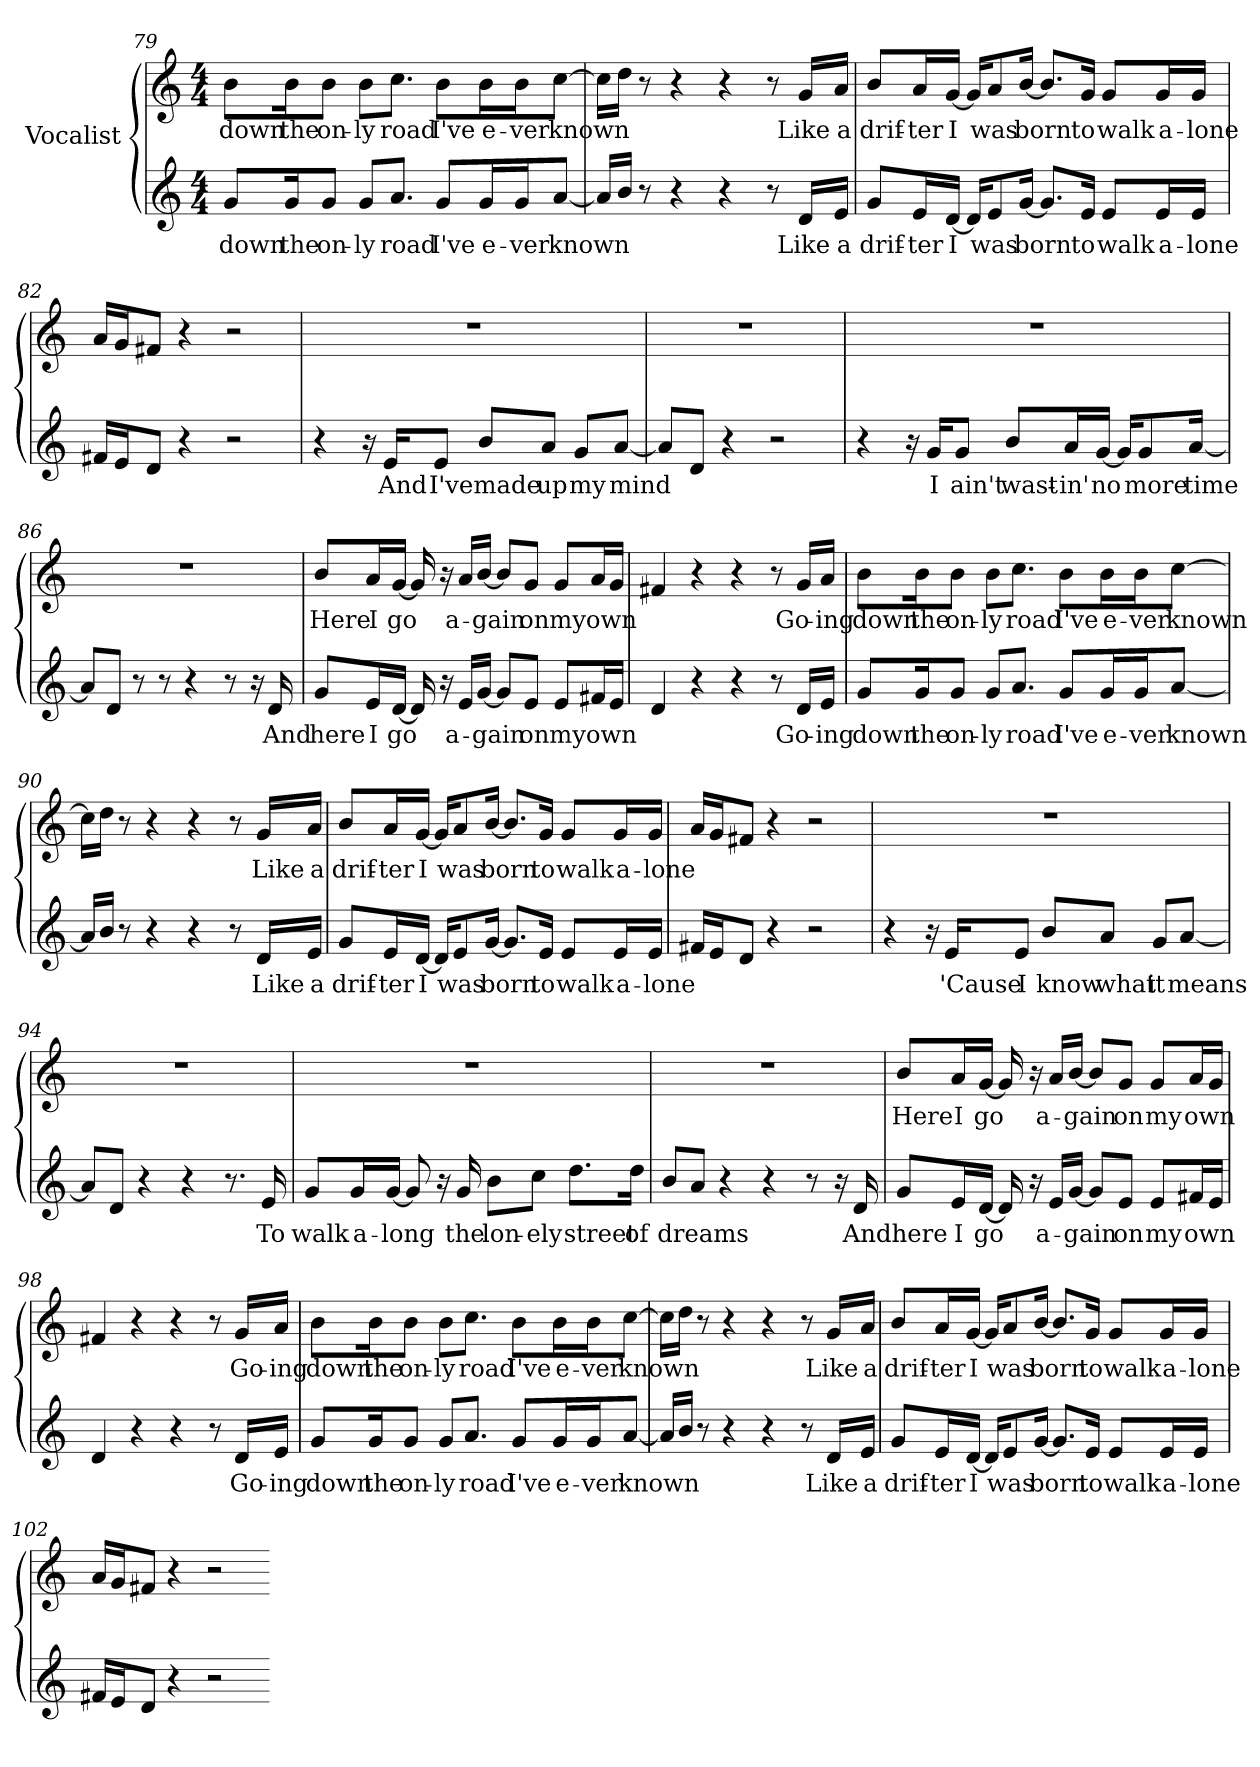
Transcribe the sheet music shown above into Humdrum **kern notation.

**kern	**text	**kern	**text
*part1	*part1	*part1	*part1
*staff2	*staff2	*staff1	*staff1
*I"Vocalist	*	*	*
*clefG2	*	*clefG2	*
*M4/4	*	*M4/4	*
=79	=79	=79	=79
8g/L	down	8b\L	down
16g/K	the	16b\K	the
8g/J	on-	8b\J	on-
8g/L	-ly	8b\L	-ly
8.a/J	road	8.cc\J	road
8g/L	I've	8b\L	I've
16g/L	e-	16b\L	e-
16g/J	-ver	16b\J	-ver
[8a/J	known	[8cc\J	known
=80	=80	=80	=80
16a/LL]	_	16cc\LL]	_
16b/JJ	_	16dd\JJ	_
8r	.	8r	.
4r	.	4r	.
4r	.	4r	.
8r	.	8r	.
16d/LL	Like	16g/LL	Like
16e/JJ	a	16a/JJ	a
=81	=81	=81	=81
8g/L	drif-	8b/L	drif-
16e/L	-ter	16a/L	-ter
[16d/JJ	I	[16g/JJ	I
16d/KL]	_	16g/KL]	_
8e/	was	8a/	was
[16g/Jk	born	[16b/Jk	born
8.g/L]	_	8.b/L]	_
16e/Jk	to	16g/Jk	to
8e/L	walk	8g/L	walk
16e/L	a-	16g/L	a-
16e/JJ	-lone	16g/JJ	-lone
=82	=82	=82	=82
16f#X/LL	_	16a/LL	_
16e/J	_	16g/J	_
8d/J	_	8f#X/J	_
4r	.	4r	.
2r	.	2r	.
=83	=83	=83	=83
4r	.	1r	.
16r	.	.	.
16e/KL	And	.	.
8e/J	I've	.	.
8b/L	made	.	.
8a/J	up	.	.
8g/L	my	.	.
[8a/J	mind	.	.
=84	=84	=84	=84
8a/L]	_	1r	.
8d/J	_	.	.
4r	.	.	.
2r	.	.	.
=85	=85	=85	=85
4r	.	1r	.
16r	.	.	.
16g/KL	I	.	.
8g/J	ain't	.	.
8b/L	wast-	.	.
16a/L	-in'	.	.
[16g/JJ	no	.	.
16g/KL]	_	.	.
8g/	more	.	.
[16a/Jk	time	.	.
=86	=86	=86	=86
8a/L]	_	1r	.
8d/J	_	.	.
8r	.	.	.
8r	.	.	.
4r	.	.	.
8r	.	.	.
16r	.	.	.
16d	And	.	.
=87	=87	=87	=87
8g/L	here	8b/L	Here
16e/L	I	16a/L	I
[16d/JJ	go	[16g/JJ	go
16d]	_	16g]	_
16r	.	16r	.
16e/LL	a-	16a/LL	a-
[16g/JJ	-gain	[16b/JJ	-gain
8g/L]	_	8b/L]	_
8e/J	on	8g/J	on
8e/L	my	8g/L	my
16f#X/L	own	16a/L	own
16e/JJ	_	16g/JJ	_
=88	=88	=88	=88
4d	_	4f#X	_
4r	.	4r	.
4r	.	4r	.
8r	.	8r	.
16d/LL	Go-	16g/LL	Go-
16e/JJ	-ing	16a/JJ	-ing
=89	=89	=89	=89
8g/L	down	8b\L	down
16g/K	the	16b\K	the
8g/J	on-	8b\J	on-
8g/L	-ly	8b\L	-ly
8.a/J	road	8.cc\J	road
8g/L	I've	8b\L	I've
16g/L	e-	16b\L	e-
16g/J	-ver	16b\J	-ver
[8a/J	known	[8cc\J	known
=90	=90	=90	=90
16a/LL]	_	16cc\LL]	_
16b/JJ	_	16dd\JJ	_
8r	.	8r	.
4r	.	4r	.
4r	.	4r	.
8r	.	8r	.
16d/LL	Like	16g/LL	Like
16e/JJ	a	16a/JJ	a
=91	=91	=91	=91
8g/L	drif-	8b/L	drif-
16e/L	-ter	16a/L	-ter
[16d/JJ	I	[16g/JJ	I
16d/KL]	_	16g/KL]	_
8e/	was	8a/	was
[16g/Jk	born	[16b/Jk	born
8.g/L]	_	8.b/L]	_
16e/Jk	to	16g/Jk	to
8e/L	walk	8g/L	walk
16e/L	a-	16g/L	a-
16e/JJ	-lone	16g/JJ	-lone
=92	=92	=92	=92
16f#X/LL	_	16a/LL	_
16e/J	_	16g/J	_
8d/J	_	8f#X/J	_
4r	.	4r	.
2r	.	2r	.
=93	=93	=93	=93
4r	.	1r	.
16r	.	.	.
16e/KL	'Cause	.	.
8e/J	I	.	.
8b/L	know	.	.
8a/J	what	.	.
8g/L	it	.	.
[8a/J	means	.	.
=94	=94	=94	=94
8a/L]	_	1r	.
8d/J	_	.	.
4r	.	.	.
4r	.	.	.
8.r	.	.	.
16e	To	.	.
=95	=95	=95	=95
8g/L	walk	1r	.
16g/L	a-	.	.
[16g/JJ	-long	.	.
8g]	_	.	.
16r	.	.	.
16g	the	.	.
8b\L	lon-	.	.
8cc\J	-ely	.	.
8.dd\L	street	.	.
16dd\Jk	of	.	.
=96	=96	=96	=96
8b/L	dreams	1r	.
8a/J	_	.	.
4r	.	.	.
4r	.	.	.
8r	.	.	.
16r	.	.	.
16d	And	.	.
=97	=97	=97	=97
8g/L	here	8b/L	Here
16e/L	I	16a/L	I
[16d/JJ	go	[16g/JJ	go
16d]	_	16g]	_
16r	.	16r	.
16e/LL	a-	16a/LL	a-
[16g/JJ	-gain	[16b/JJ	-gain
8g/L]	_	8b/L]	_
8e/J	on	8g/J	on
8e/L	my	8g/L	my
16f#X/L	own	16a/L	own
16e/JJ	_	16g/JJ	_
=98	=98	=98	=98
4d	_	4f#X	_
4r	.	4r	.
4r	.	4r	.
8r	.	8r	.
16d/LL	Go-	16g/LL	Go-
16e/JJ	-ing	16a/JJ	-ing
=99	=99	=99	=99
8g/L	down	8b\L	down
16g/K	the	16b\K	the
8g/J	on-	8b\J	on-
8g/L	-ly	8b\L	-ly
8.a/J	road	8.cc\J	road
8g/L	I've	8b\L	I've
16g/L	e-	16b\L	e-
16g/J	-ver	16b\J	-ver
[8a/J	known	[8cc\J	known
=100	=100	=100	=100
16a/LL]	_	16cc\LL]	_
16b/JJ	_	16dd\JJ	_
8r	.	8r	.
4r	.	4r	.
4r	.	4r	.
8r	.	8r	.
16d/LL	Like	16g/LL	Like
16e/JJ	a	16a/JJ	a
=101	=101	=101	=101
8g/L	drif-	8b/L	drif-
16e/L	-ter	16a/L	-ter
[16d/JJ	I	[16g/JJ	I
16d/KL]	_	16g/KL]	_
8e/	was	8a/	was
[16g/Jk	born	[16b/Jk	born
8.g/L]	_	8.b/L]	_
16e/Jk	to	16g/Jk	to
8e/L	walk	8g/L	walk
16e/L	a-	16g/L	a-
16e/JJ	-lone	16g/JJ	-lone
=102	=102	=102	=102
16f#X/LL	_	16a/LL	_
16e/J	_	16g/J	_
8d/J	_	8f#X/J	_
4r	.	4r	.
2r	.	2r	.
=-	=-	=-	=-
*-	*-	*-	*-
